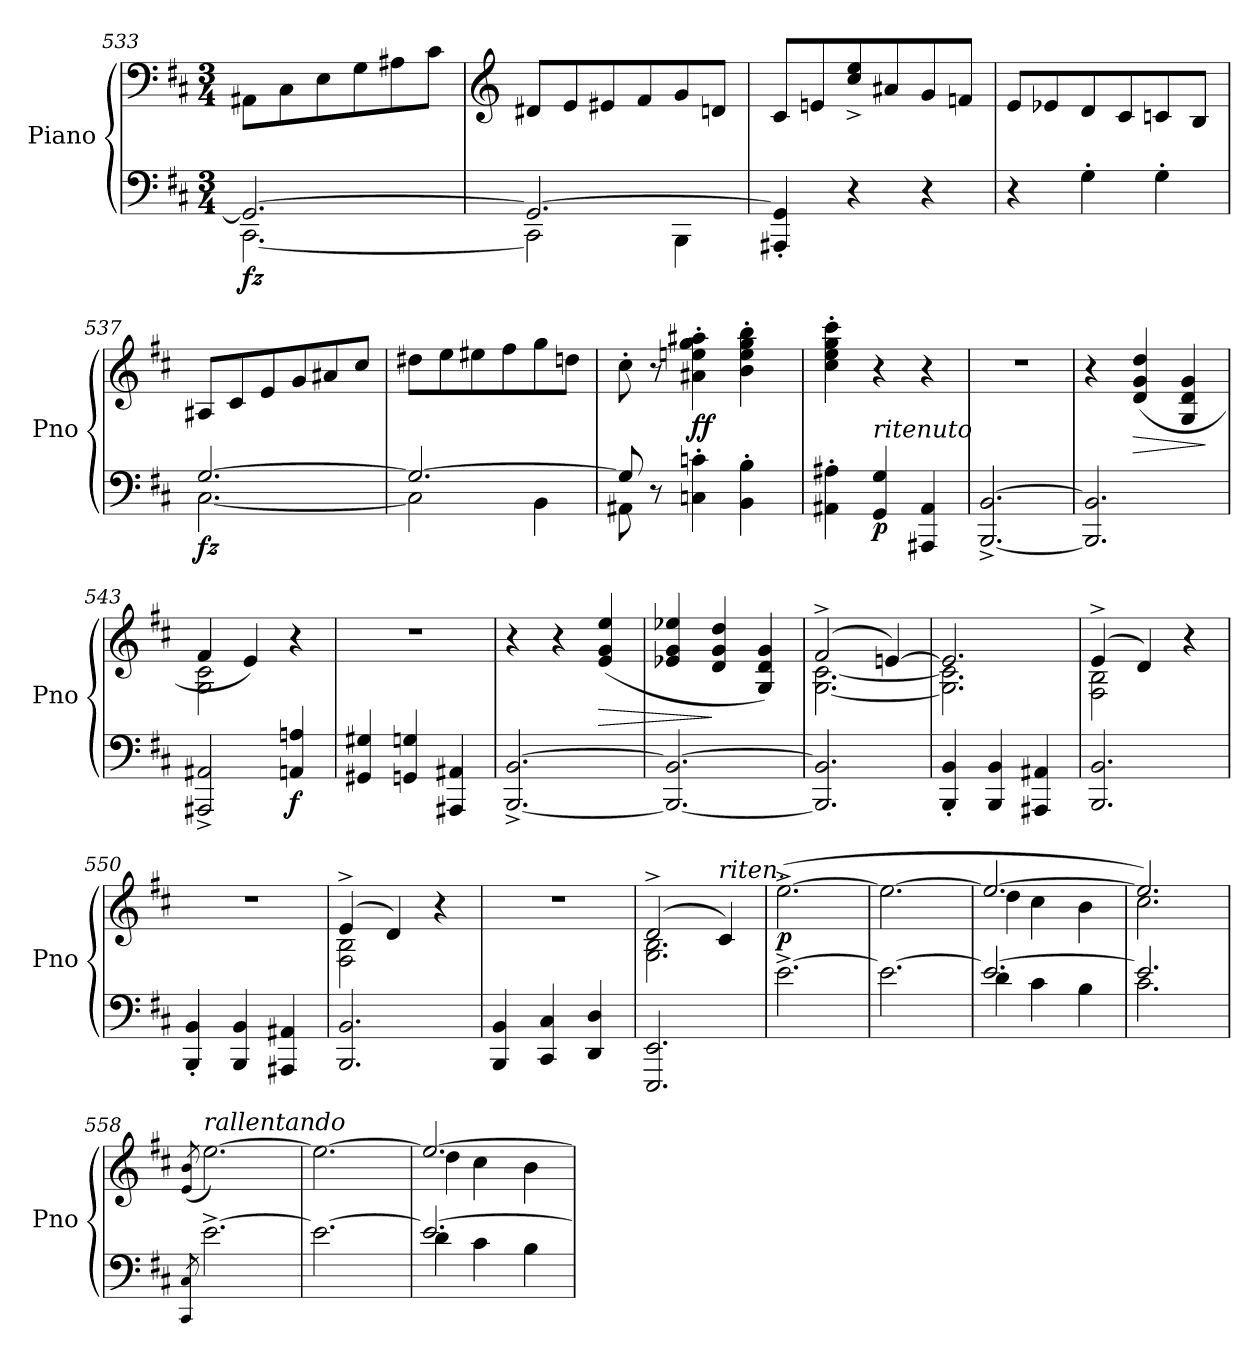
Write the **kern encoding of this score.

**kern	**kern	**dynam
*part1	*part1	*part1
*staff2	*staff1	*staff1/2
*I"Piano	*	*
*I'Pno	*	*
*clefF4	*clefF4	*
*k[f#c#]	*k[f#c#]	*
*M3/4	*M3/4	*
=533	=533	=533
*^	*	*
!	!	!	!LO:DY:b=2
2.GG/_	[2.CC#\	8AA#X\L	fz
.	.	8C#\	.
.	.	8E\	.
.	.	8G\	.
.	.	8A#X\	.
.	.	8c#\J	.
=534	=534	=534	=534
*	*	*clefG2	*
2.GG/_	2CC#\]	8d#X/L	.
.	.	8e/	.
.	.	8e#X/	.
.	.	8f#/	.
.	4BBB\	8g/	.
.	.	8dn/J	.
*v	*v	*	*
=535	=535	=535
4AAA#X/' 4GG/]'	8c#/L	.
.	8en/	.
4r	8cc#/^ 8ee/^	.
.	8a#X/	.
4r	8g/	.
.	8fn/J	.
=536	=536	=536
4r	8e/L	.
.	8e-X/	.
4G'\	8d/	.
.	8c#/	.
4G'\	8cn/	.
.	8B/J	.
!!LO:LB:g=z
=537	=537	=537
*^	*	*
!	!	!	!LO:DY:b=2
[2.G/	[2.C#\	8A#X/L	fz
.	.	8c#/	.
.	.	8e/	.
.	.	8g/	.
.	.	8a#X/	.
.	.	8cc#/J	.
=538	=538	=538	=538
2.G/_	2C#\]	8dd#X\L	.
.	.	8ee\	.
.	.	8ee#X\	.
.	.	8ff#\	.
.	4BB\	8gg\	.
.	.	8ddn\J	.
=539	=539	=539	=539
8G/]	8AA#X\	8cc#'\	.
8r	2ryy	8r	.
!	!	!	!LO:DY:b
4Cn\' 4cn\'	.	4a#X\' 4een\' 4gg\' 4aa#X\'	ff
4BB\' 4B\'	.	4b\' 4ee\' 4gg\' 4bb\'	.
.	8ryy	.	.
*v	*v	*	*
=540	=540	=540
4AA#X\' 4A#X\'	4cc#\' 4ee\' 4gg\' 4ccc#\'	.
!LO:TX:a:i:t=ritenuto	!	!
!	!	!LO:DY:b=2
4GG/ 4G/	4r	p
4AAA#X/ 4AA#/	4r	.
=541	=541	=541
[2.BBB/^ [2.BB/^	2.r	.
=542	=542	=542
2.BBB/] 2.BB/]	4r	.
!	!	!LO:HP:b
.	(>4d/ 4g/ 4dd/	>
.	4G/ 4d/ 4g/	.
.	.	]
=543	=543	=543
*	*^	*
2AAA#X/^ 2AA#X/^	4f#/	2G\ 2c#\	.
.	4e/)	.	.
!	!	!	!LO:DY:b=2
4AAn/ 4An/	4r	4ryy	f
*	*v	*v	*
=544	=544	=544
4GG#X/ 4G#X/	2.r	.
4GGn/ 4Gn/	.	.
4AAA#X/ 4AA#X/	.	.
!!LO:LB:g=z
=545	=545	=545
[2.BBB/^ [2.BB/^	4r	.
.	4r	.
!	!	!LO:HP:b
.	(4e/ 4g/ 4ee/	>
!!LO:LB:g=z
=546	=546	=546
2.BBB/_ 2.BB/_	4e-X/ 4g/ 4ee-X/	.
.	4d/ 4g/ 4dd/	]
.	4G/ 4d/ 4g/)	.
=547	=547	=547
*	*^	*
2.BBB/] 2.BB/]	(2f#^/	[2.G\ [2.c#\	.
.	[4en/)	.	.
=548	=548	=548	=548
!	!	!	!LO:DY:a=2
4BBB/' 4BB/'	2.en/]	2.G\] 2.c#\]	other-dynamics
4BBB/ 4BB/	.	.	.
4AAA#X/ 4AA#X/	.	.	.
=549	=549	=549	=549
2.BBB/ 2.BB/	(4e^/	2F#\ 2B\	.
.	4d/)	.	.
.	4r	4ryy	.
*	*v	*v	*
=550	=550	=550
4BBB/' 4BB/'	2.r	.
4BBB/ 4BB/	.	.
4AAA#X/ 4AA#X/	.	.
=551	=551	=551
*	*^	*
2.BBB/ 2.BB/	(4e^/	2F#\ 2B\	.
.	4d/)	.	.
.	4r	4ryy	.
*	*v	*v	*
=552	=552	=552
4BBB/ 4BB/	2.r	.
4CC#/ 4C#/	.	.
4DD/ 4D/	.	.
=553	=553	=553
*	*^	*
2.EEE/ 2.EE/	(2d^/	2.G\ 2.B\	.
!	!LO:TX:a:i:t=riten.	!	!
.	4c#/)	.	.
*	*v	*v	*
=554	=554	=554
!	!	!LO:DY:b
[2.e^\	([2.ee^\	p
=555	=555	=555
2.e\_	2.ee\_	.
=556	=556	=556
*^	*^	*
2.e/_	4d\	2.ee/_	4dd\	.
.	4c#\	.	4cc#\	.
.	4B\	.	4b\	.
!!LO:PB:g=z	!!
=557	=557	=557	=557	=557
2.e/]	2.c#\	2.ee/])	2.cc#\	.
*v	*v	*	*	*
*	*v	*v	*
!!LO:PB:g=z
=558	=558	=558
8qCC#/ 8qC#/	(>8qe/ 8qb/	.
!	!LO:TX:a:i:t=rallentando	!
[2.e^\	[2.ee\)	.
=559	=559	=559
2.e\_	2.ee\_	.
=560	=560	=560
*^	*^	*
2.e/_	4d\	2.ee/_	4dd\	.
.	4c#\	.	4cc#\	.
.	4B\	.	4b\	.
*v	*v	*	*	*
*	*v	*v	*
=	=	=
*-	*-	*-
